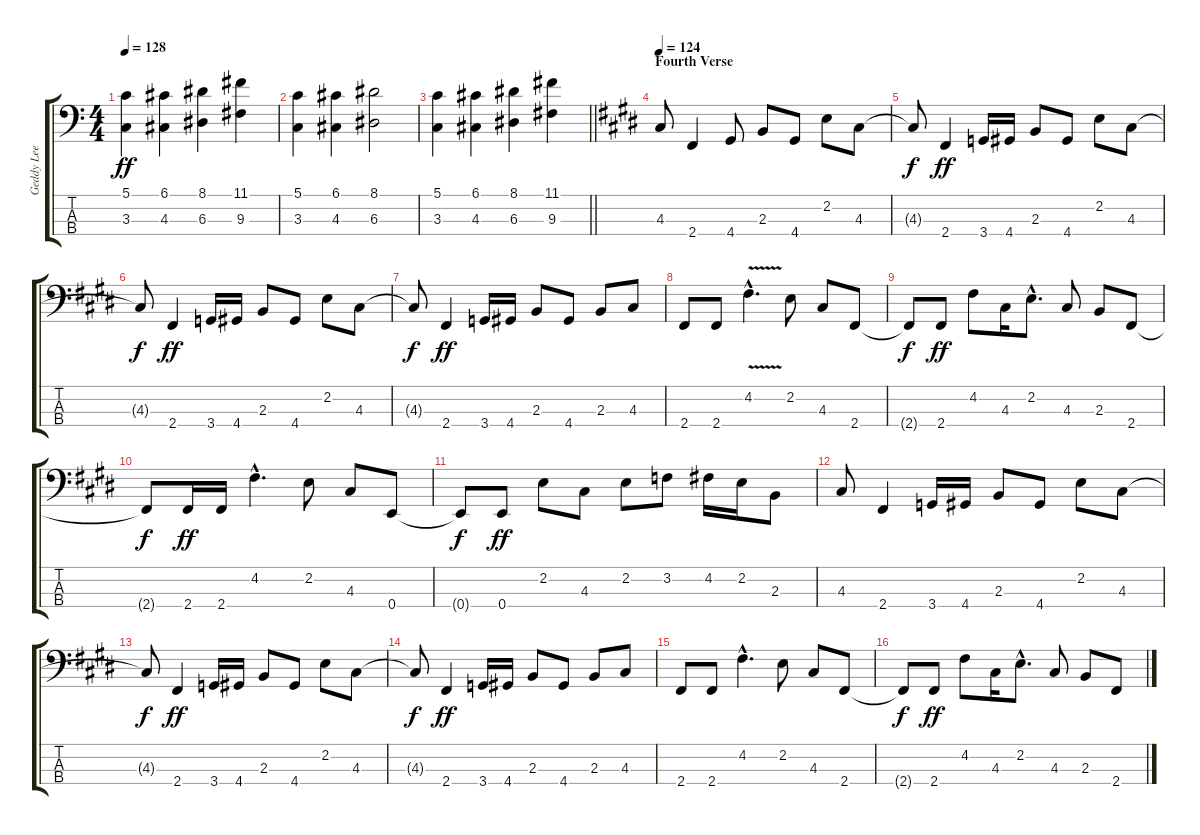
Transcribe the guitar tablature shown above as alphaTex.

\track ("Geddy Lee" "Geddy Lee") {instrument electricbasspick}
\staff {score tabs}
\tuning (G2 D2 A1 E1) {hide}
\ts (4 4)
\tempo 128
\clef f4
\ks c
(5.1 3.3).4{dy ff} (6.1 4.3).4 (8.1 6.3).4 (11.1 9.3).4 |
(5.1 3.3).4 (6.1 4.3).4 (8.1 6.3).2 |
\barLineRight lightlight
(5.1 3.3).4 (6.1 4.3).4 (8.1 6.3).4 (11.1 9.3).4 |
\section ("" "Fourth Verse")
\tempo 124
\ks e
4.3.8{instrument electricbasspick} 2.4.4 4.4.8 2.3.8 4.4.8 2.2.8 4.3.8 |
4.3{t}.8{dy f} 2.4.4{dy ff} 3.4.16 4.4.16 2.3.8 4.4.8 2.2.8 4.3.8 |
4.3{t}.8{dy f} 2.4.4{dy ff} 3.4.16 4.4.16 2.3.8 4.4.8 2.2.8 4.3.8 |
4.3{t}.8{dy f} 2.4.4{dy ff} 3.4.16 4.4.16 2.3.8 4.4.8 2.3.8 4.3.8 |
2.4.8 2.4.8 4.2{v hac}.4{d} 2.2.8 4.3.8 2.4.8 |
2.4{t}.8{dy f} 2.4.8{dy ff} 4.2.8 4.3.16 2.2{hac}.8{d} 4.3.8 2.3.8 2.4.8 |
2.4{t}.8{dy f} 2.4.16{dy ff} 2.4.16 4.2{hac}.4{d} 2.2.8 4.3.8 0.4.8 |
0.4{t}.8{dy f} 0.4.8{dy ff} 2.2.8 4.3.8 2.2.8 3.2.8 4.2.16 2.2.16 2.3.8 |
4.3.8 2.4.4 3.4.16 4.4.16 2.3.8 4.4.8 2.2.8 4.3.8 |
4.3{t}.8{dy f} 2.4.4{dy ff} 3.4.16 4.4.16 2.3.8 4.4.8 2.2.8 4.3.8 |
4.3{t}.8{dy f} 2.4.4{dy ff} 3.4.16 4.4.16 2.3.8 4.4.8 2.3.8 4.3.8 |
2.4.8 2.4.8 4.2{hac}.4{d} 2.2.8 4.3.8 2.4.8 |
2.4{t}.8{dy f} 2.4.8{dy ff} 4.2.8 4.3.16 2.2{hac}.8{d} 4.3.8 2.3.8 2.4.8
